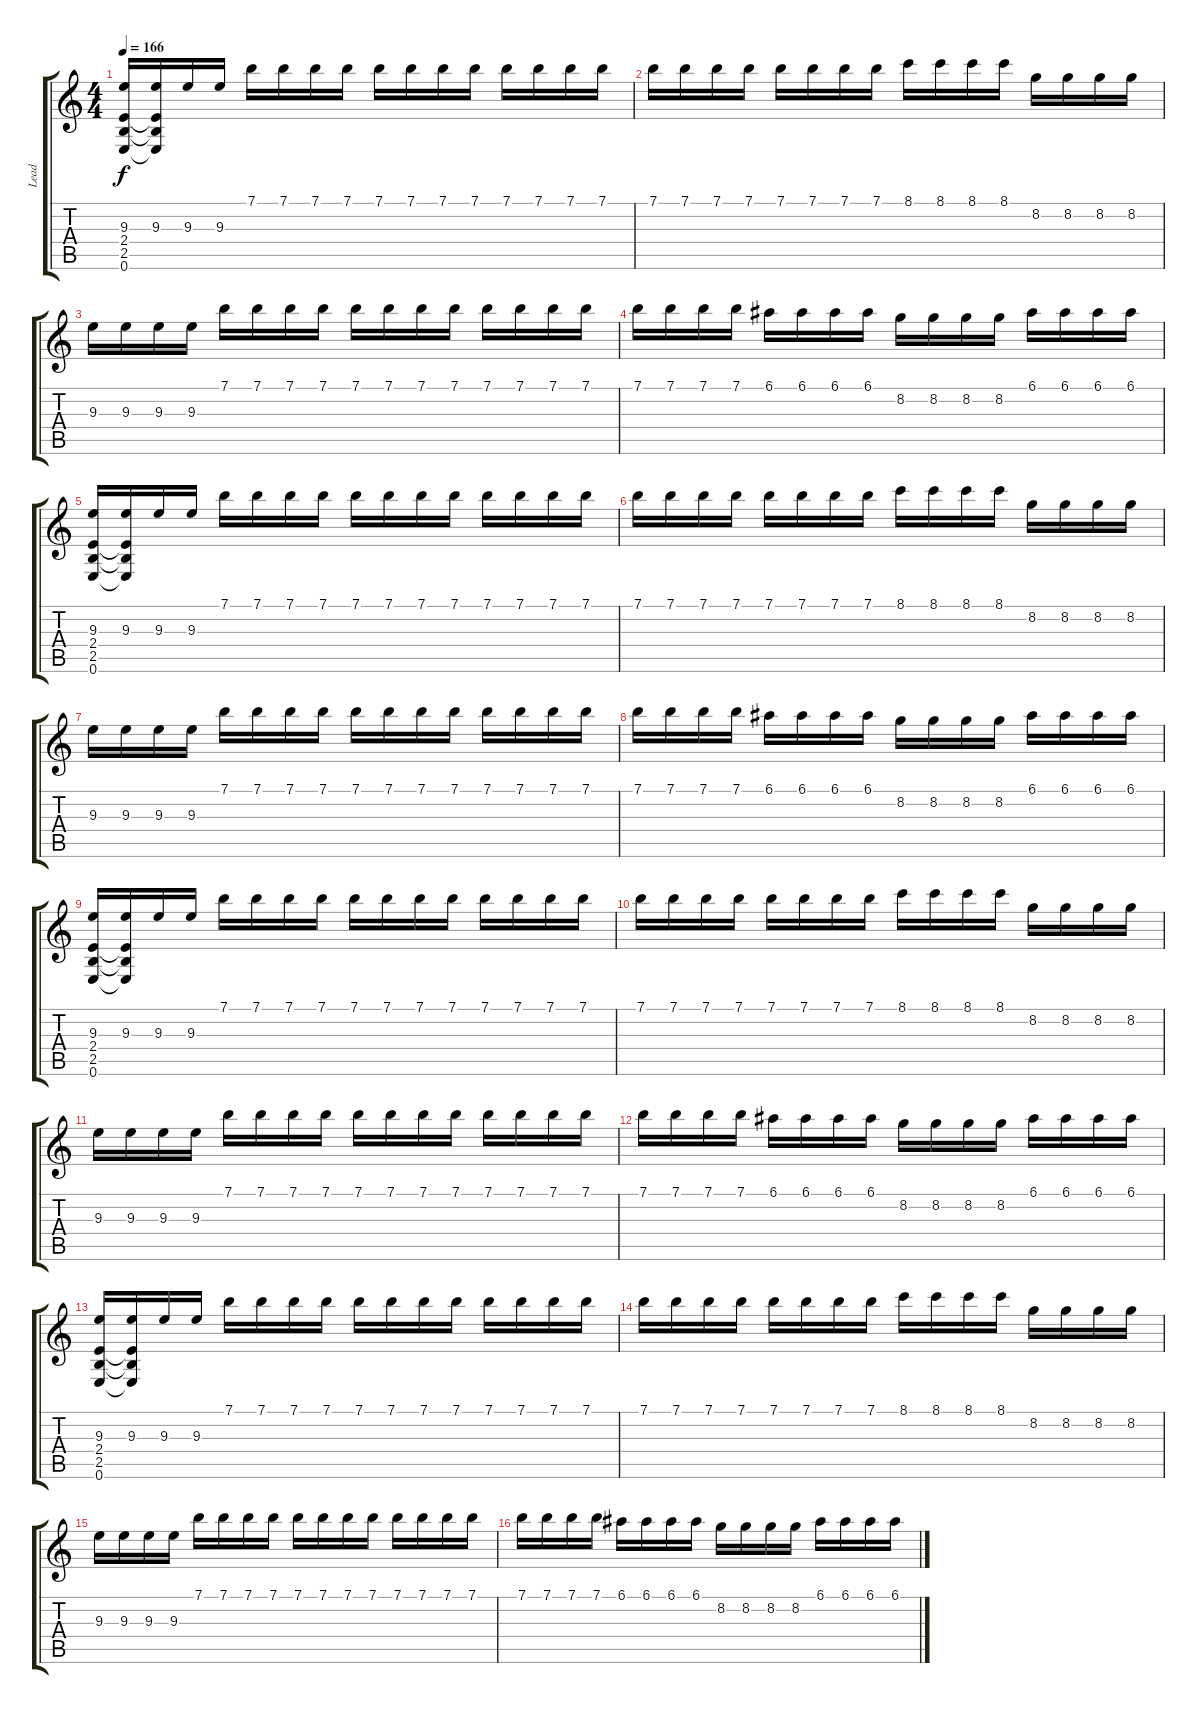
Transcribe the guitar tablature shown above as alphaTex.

\track ("Lead" "Lead") {instrument distortionguitar}
\staff {score tabs}
\tuning (E4 B3 G3 D3 A2 E2) {hide}
\ts (4 4)
\tempo 166
\clef g2
\ks c
(9.3 2.4{t} 2.5 0.6).16{dy f} (9.3 2.4{t} 2.5{t} 0.6{t}).16 9.3.16 9.3.16 7.1.16 7.1.16 7.1.16 7.1.16 7.1.16 7.1.16 7.1.16 7.1.16 7.1.16 7.1.16 7.1.16 7.1.16 |
7.1.16 7.1.16 7.1.16 7.1.16 7.1.16 7.1.16 7.1.16 7.1.16 8.1.16 8.1.16 8.1.16 8.1.16 8.2.16 8.2.16 8.2.16 8.2.16 |
9.3.16 9.3.16 9.3.16 9.3.16 7.1.16 7.1.16 7.1.16 7.1.16 7.1.16 7.1.16 7.1.16 7.1.16 7.1.16 7.1.16 7.1.16 7.1.16 |
7.1.16 7.1.16 7.1.16 7.1.16 6.1.16 6.1.16 6.1.16 6.1.16 8.2.16 8.2.16 8.2.16 8.2.16 6.1.16 6.1.16 6.1.16 6.1.16 |
(9.3 2.4 2.5 0.6).16 (9.3 2.4{t} 2.5{t} 0.6{t}).16 9.3.16 9.3.16 7.1.16 7.1.16 7.1.16 7.1.16 7.1.16 7.1.16 7.1.16 7.1.16 7.1.16 7.1.16 7.1.16 7.1.16 |
7.1.16 7.1.16 7.1.16 7.1.16 7.1.16 7.1.16 7.1.16 7.1.16 8.1.16 8.1.16 8.1.16 8.1.16 8.2.16 8.2.16 8.2.16 8.2.16 |
9.3.16 9.3.16 9.3.16 9.3.16 7.1.16 7.1.16 7.1.16 7.1.16 7.1.16 7.1.16 7.1.16 7.1.16 7.1.16 7.1.16 7.1.16 7.1.16 |
7.1.16 7.1.16 7.1.16 7.1.16 6.1.16 6.1.16 6.1.16 6.1.16 8.2.16 8.2.16 8.2.16 8.2.16 6.1.16 6.1.16 6.1.16 6.1.16 |
(9.3 2.4 2.5 0.6).16 (9.3 2.4{t} 2.5{t} 0.6{t}).16 9.3.16 9.3.16 7.1.16 7.1.16 7.1.16 7.1.16 7.1.16 7.1.16 7.1.16 7.1.16 7.1.16 7.1.16 7.1.16 7.1.16 |
7.1.16 7.1.16 7.1.16 7.1.16 7.1.16 7.1.16 7.1.16 7.1.16 8.1.16 8.1.16 8.1.16 8.1.16 8.2.16 8.2.16 8.2.16 8.2.16 |
9.3.16 9.3.16 9.3.16 9.3.16 7.1.16 7.1.16 7.1.16 7.1.16 7.1.16 7.1.16 7.1.16 7.1.16 7.1.16 7.1.16 7.1.16 7.1.16 |
7.1.16 7.1.16 7.1.16 7.1.16 6.1.16 6.1.16 6.1.16 6.1.16 8.2.16 8.2.16 8.2.16 8.2.16 6.1.16 6.1.16 6.1.16 6.1.16 |
(9.3 2.4 2.5 0.6).16 (9.3 2.4{t} 2.5{t} 0.6{t}).16 9.3.16 9.3.16 7.1.16 7.1.16 7.1.16 7.1.16 7.1.16 7.1.16 7.1.16 7.1.16 7.1.16 7.1.16 7.1.16 7.1.16 |
7.1.16 7.1.16 7.1.16 7.1.16 7.1.16 7.1.16 7.1.16 7.1.16 8.1.16 8.1.16 8.1.16 8.1.16 8.2.16 8.2.16 8.2.16 8.2.16 |
9.3.16 9.3.16 9.3.16 9.3.16 7.1.16 7.1.16 7.1.16 7.1.16 7.1.16 7.1.16 7.1.16 7.1.16 7.1.16 7.1.16 7.1.16 7.1.16 |
7.1.16 7.1.16 7.1.16 7.1.16 6.1.16 6.1.16 6.1.16 6.1.16 8.2.16 8.2.16 8.2.16 8.2.16 6.1.16 6.1.16 6.1.16 6.1.16
